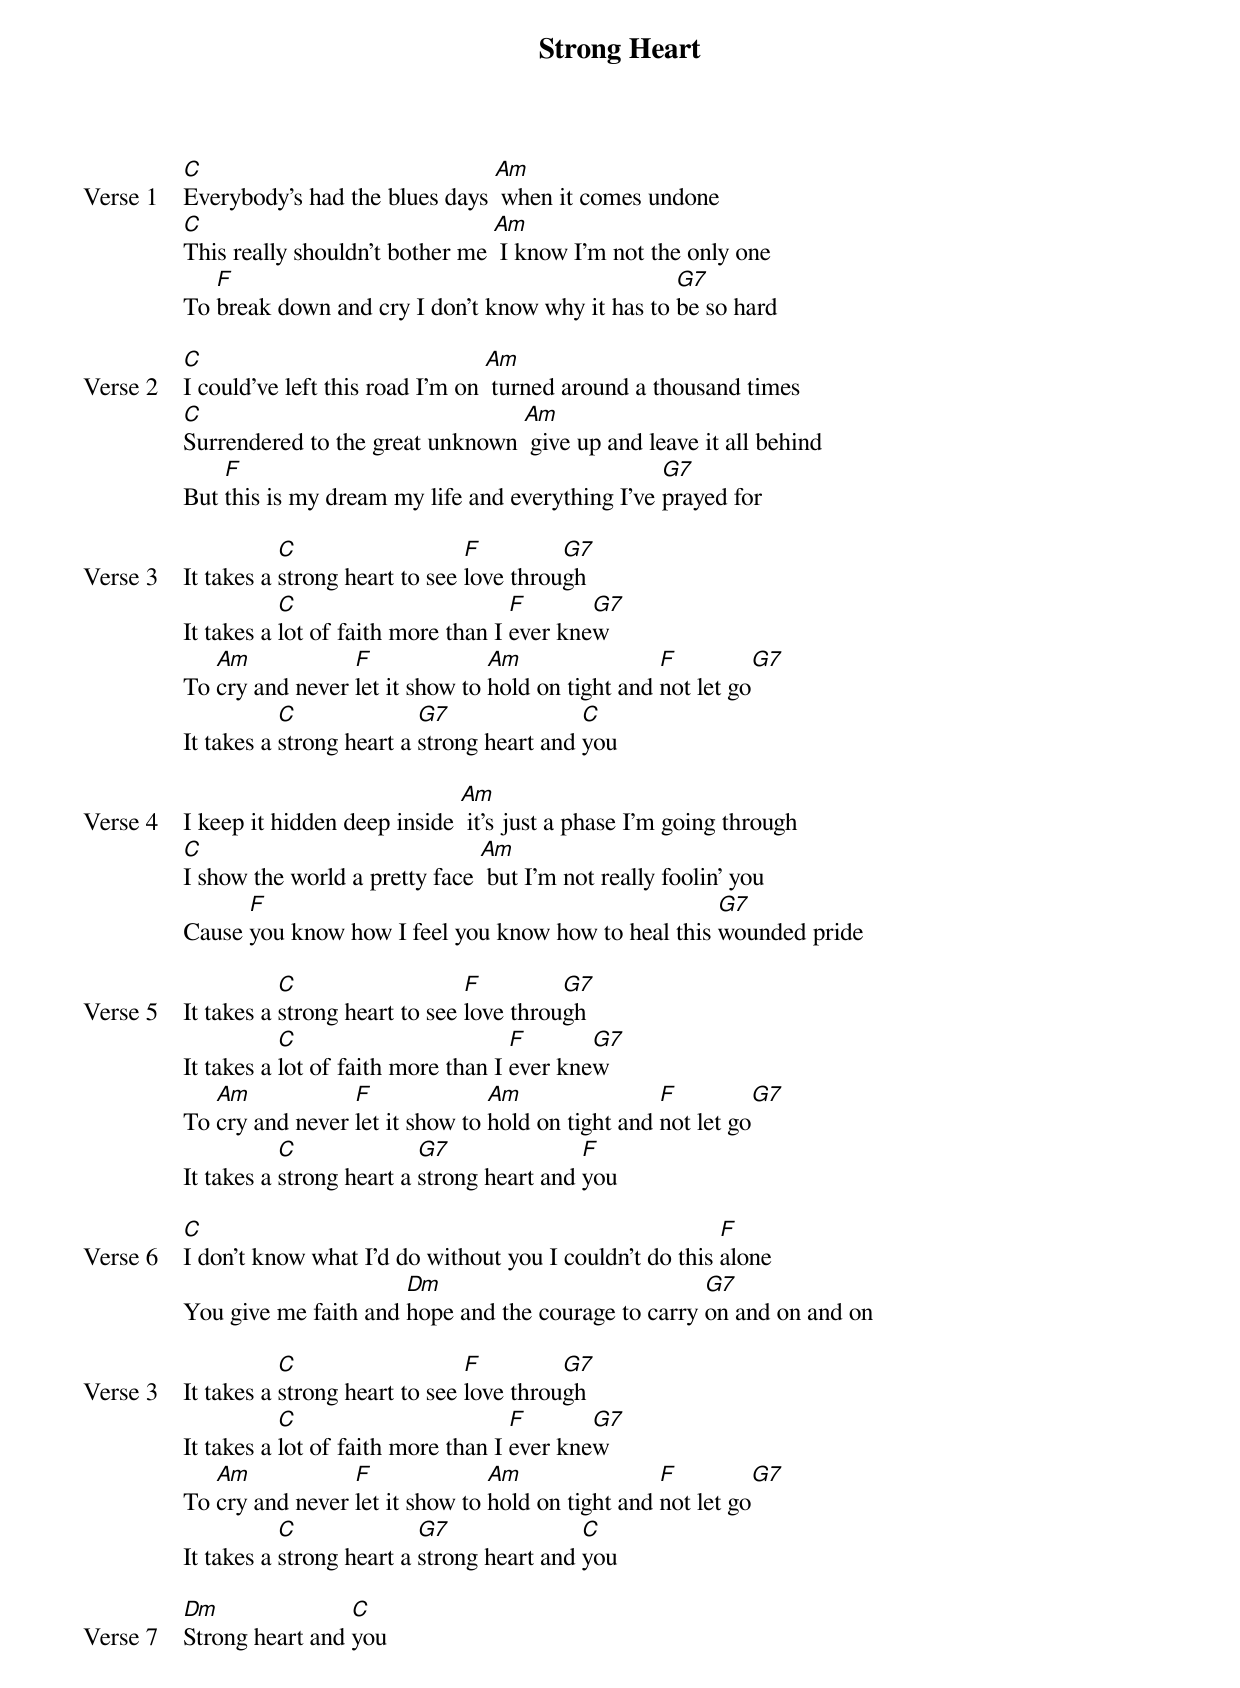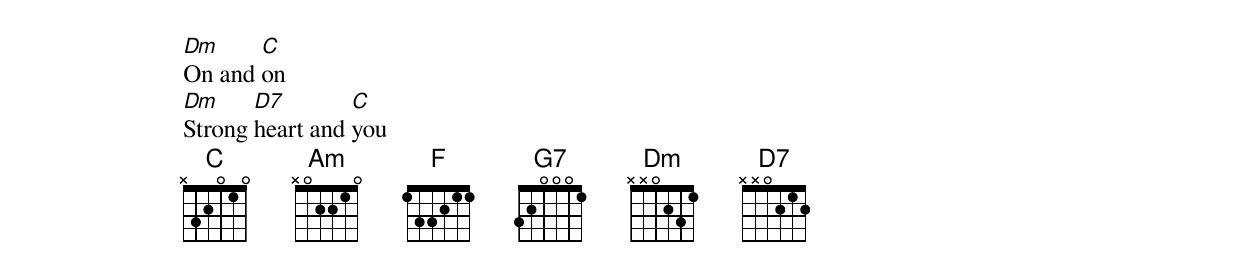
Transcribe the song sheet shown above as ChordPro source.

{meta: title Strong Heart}
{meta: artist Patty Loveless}
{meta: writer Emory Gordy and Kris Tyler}

{start_of_verse: Verse 1}
[C]Everybody's had the blues days [Am] when it comes undone
[C]This really shouldn't bother me [Am] I know I'm not the only one
To [F]break down and cry I don't know why it has to [G7]be so hard
{end_of_verse}

{start_of_verse: Verse 2}
[C]I could've left this road I'm on [Am] turned around a thousand times
[C]Surrendered to the great unknown [Am] give up and leave it all behind
But [F]this is my dream my life and everything I've [G7]prayed for
{end_of_verse}

{start_of_verse: Verse 3}
It takes a [C]strong heart to see [F]love throu[G7]gh
It takes a [C]lot of faith more than I [F]ever kne[G7]w
To [Am]cry and never [F]let it show to [Am]hold on tight and [F]not let go[G7]
It takes a [C]strong heart a [G7]strong heart and [C]you
{end_of_verse}

{start_of_verse: Verse 4}
I keep it hidden deep inside [Am] it's just a phase I'm going through
[C]I show the world a pretty face [Am] but I'm not really foolin' you
Cause [F]you know how I feel you know how to heal this [G7]wounded pride
{end_of_verse}

{start_of_verse: Verse 5}
It takes a [C]strong heart to see [F]love throu[G7]gh
It takes a [C]lot of faith more than I [F]ever kne[G7]w
To [Am]cry and never [F]let it show to [Am]hold on tight and [F]not let go[G7]
It takes a [C]strong heart a [G7]strong heart and [F]you
{end_of_verse}

{start_of_verse: Verse 6}
[C]I don't know what I'd do without you I couldn't do this [F]alone
You give me faith and [Dm]hope and the courage to carry [G7]on and on and on
{end_of_verse}

{start_of_verse: Verse 3}
It takes a [C]strong heart to see [F]love throu[G7]gh
It takes a [C]lot of faith more than I [F]ever kne[G7]w
To [Am]cry and never [F]let it show to [Am]hold on tight and [F]not let go[G7]
It takes a [C]strong heart a [G7]strong heart and [C]you
{end_of_verse}

{start_of_verse: Verse 7}
[Dm]Strong heart and [C]you
[Dm]On and [C]on
[Dm]Strong [D7]heart and [C]you
{end_of_verse}
